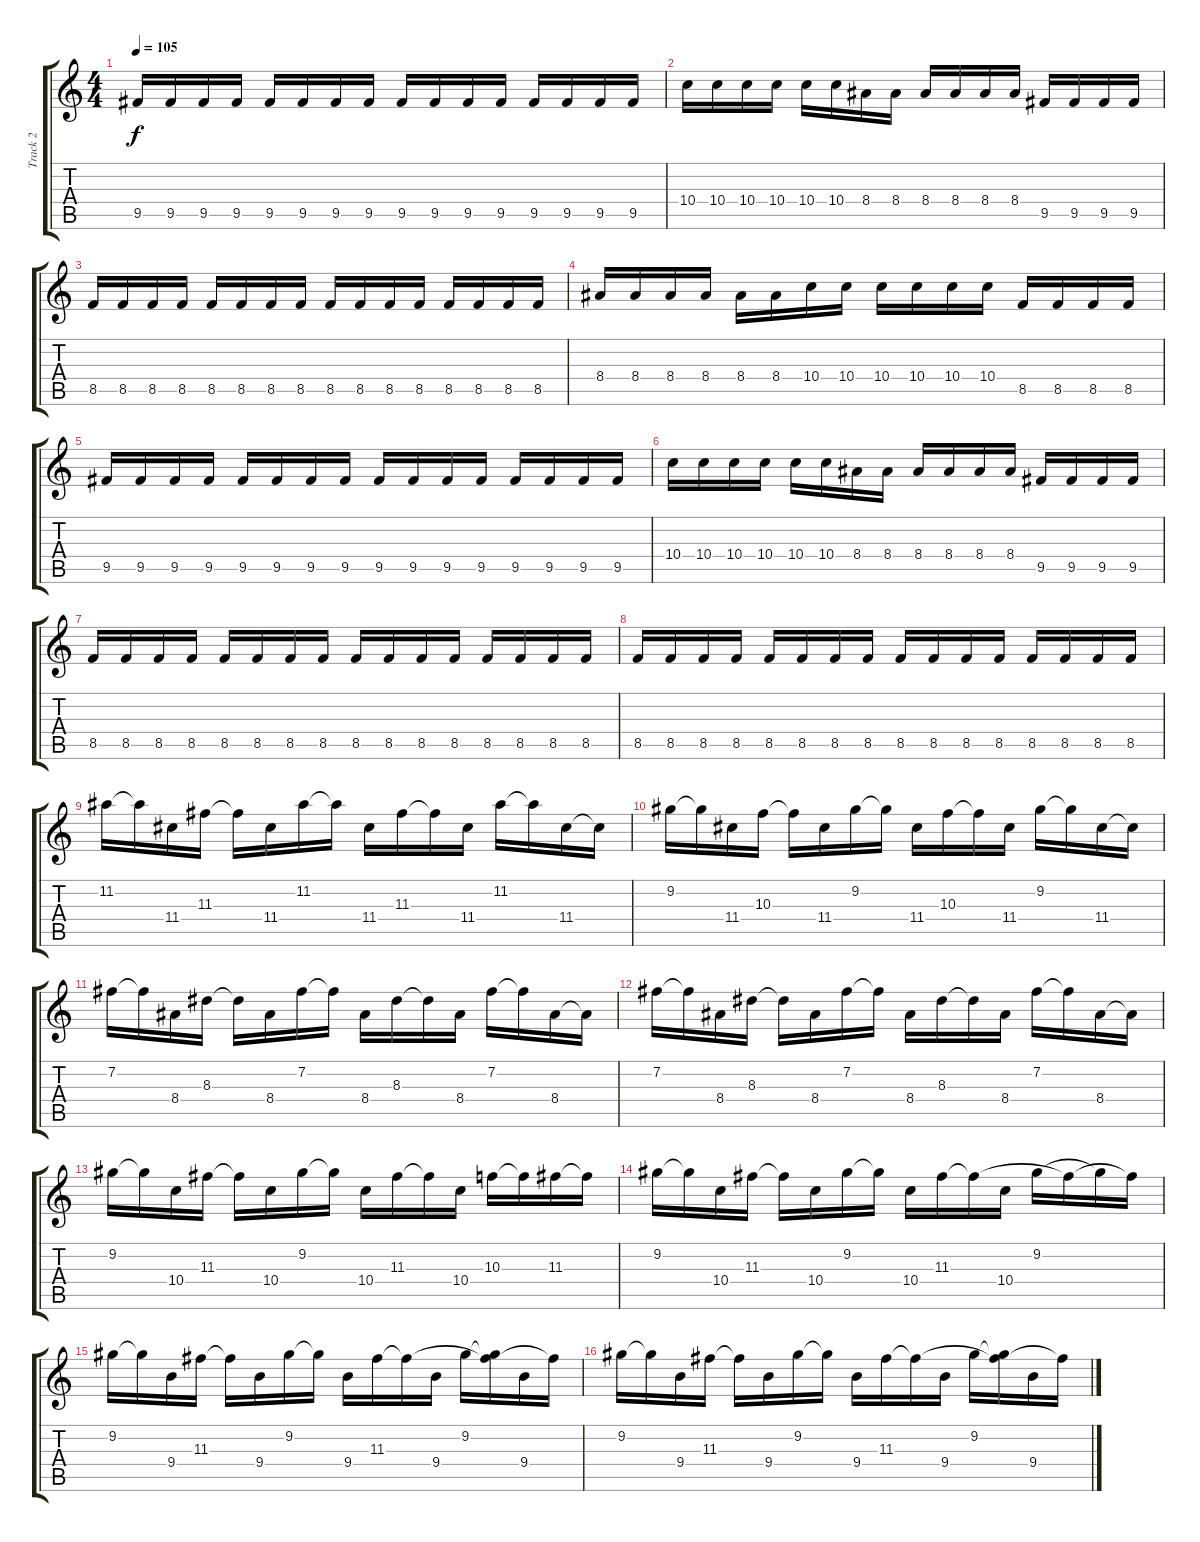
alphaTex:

\track ("Track 2" "Track 2") {instrument overdrivenguitar}
\staff {score tabs}
\tuning (E4 B3 G3 D3 A2 E2) {hide}
\ts (4 4)
\tempo 105
\clef g2
\ks c
9.5.16{dy f} 9.5.16 9.5.16 9.5.16 9.5.16 9.5.16 9.5.16 9.5.16 9.5.16 9.5.16 9.5.16 9.5.16 9.5.16 9.5.16 9.5.16 9.5.16 |
10.4.16 10.4.16 10.4.16 10.4.16 10.4.16 10.4.16 8.4.16 8.4.16 8.4.16 8.4.16 8.4.16 8.4.16 9.5.16 9.5.16 9.5.16 9.5.16 |
8.5.16 8.5.16 8.5.16 8.5.16 8.5.16 8.5.16 8.5.16 8.5.16 8.5.16 8.5.16 8.5.16 8.5.16 8.5.16 8.5.16 8.5.16 8.5.16 |
8.4.16 8.4.16 8.4.16 8.4.16 8.4.16 8.4.16 10.4.16 10.4.16 10.4.16 10.4.16 10.4.16 10.4.16 8.5.16 8.5.16 8.5.16 8.5.16 |
9.5.16 9.5.16 9.5.16 9.5.16 9.5.16 9.5.16 9.5.16 9.5.16 9.5.16 9.5.16 9.5.16 9.5.16 9.5.16 9.5.16 9.5.16 9.5.16 |
10.4.16 10.4.16 10.4.16 10.4.16 10.4.16 10.4.16 8.4.16 8.4.16 8.4.16 8.4.16 8.4.16 8.4.16 9.5.16 9.5.16 9.5.16 9.5.16 |
8.5.16 8.5.16 8.5.16 8.5.16 8.5.16 8.5.16 8.5.16 8.5.16 8.5.16 8.5.16 8.5.16 8.5.16 8.5.16 8.5.16 8.5.16 8.5.16 |
8.5.16 8.5.16 8.5.16 8.5.16 8.5.16 8.5.16 8.5.16 8.5.16 8.5.16 8.5.16 8.5.16 8.5.16 8.5.16 8.5.16 8.5.16 8.5.16 |
11.2.16 11.2{t}.16 11.4.16 11.3.16 11.3{t}.16 11.4.16 11.2.16 11.2{t}.16 11.4.16 11.3.16 11.3{t}.16 11.4.16 11.2.16 11.2{t}.16 11.4.16 11.4{t}.16 |
9.2.16 9.2{t}.16 11.4.16 10.3.16 10.3{t}.16 11.4.16 9.2.16 9.2{t}.16 11.4.16 10.3.16 10.3{t}.16 11.4.16 9.2.16 9.2{t}.16 11.4.16 11.4{t}.16 |
7.2.16 7.2{t}.16 8.4.16 8.3.16 8.3{t}.16 8.4.16 7.2.16 7.2{t}.16 8.4.16 8.3.16 8.3{t}.16 8.4.16 7.2.16 7.2{t}.16 8.4.16 8.4{t}.16 |
7.2.16 7.2{t}.16 8.4.16 8.3.16 8.3{t}.16 8.4.16 7.2.16 7.2{t}.16 8.4.16 8.3.16 8.3{t}.16 8.4.16 7.2.16 7.2{t}.16 8.4.16 8.4{t}.16 |
9.2.16 9.2{t}.16 10.4.16 11.3.16 11.3{t}.16 10.4.16 9.2.16 9.2{t}.16 10.4.16 11.3.16 11.3{t}.16 10.4.16 10.3.16 10.3{t}.16 11.3.16 11.3{t}.16 |
9.2.16 9.2{t}.16 10.4.16 11.3.16 11.3{t}.16 10.4.16 9.2.16 9.2{t}.16 10.4.16 11.3.16 11.3{t}.16 10.4.16 9.2.16 11.3{t}.16 9.2{t}.16 11.3{t}.16 |
9.2.16 9.2{t}.16 9.4.16 11.3.16 11.3{t}.16 9.4.16 9.2.16 9.2{t}.16 9.4.16 11.3.16 11.3{t}.16 9.4.16 9.2.16 (9.2{t} 11.3{t}).16 9.4.16 11.3{t}.16 |
9.2.16 9.2{t}.16 9.4.16 11.3.16 11.3{t}.16 9.4.16 9.2.16 9.2{t}.16 9.4.16 11.3.16 11.3{t}.16 9.4.16 9.2.16 (9.2{t} 11.3{t}).16 9.4.16 11.3{t}.16
